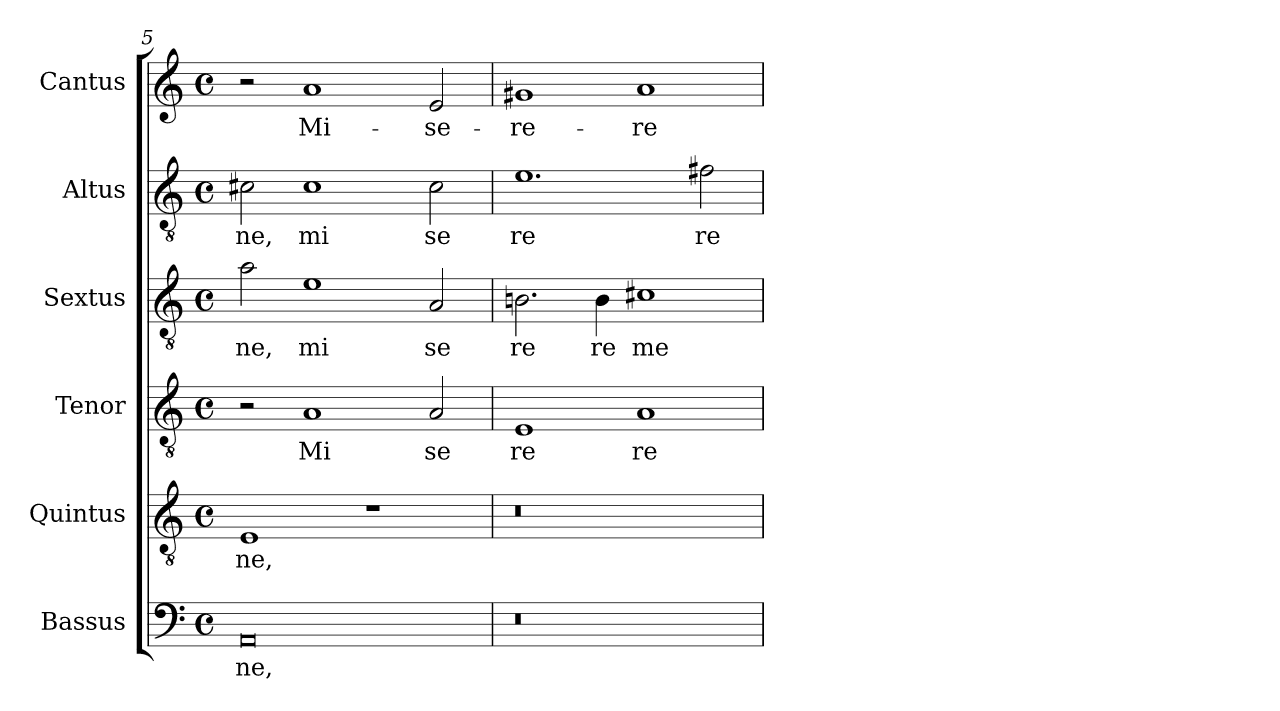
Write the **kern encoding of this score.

**kern	**text	**kern	**text	**kern	**text	**kern	**text	**kern	**text	**kern	**text
*part6	*part6	*part5	*part5	*part4	*part4	*part3	*part3	*part2	*part2	*part1	*part1
*staff6	*staff6	*staff5	*staff5	*staff4	*staff4	*staff3	*staff3	*staff2	*staff2	*staff1	*staff1
*I"Bassus	*	*I"Quintus	*	*I"Tenor	*	*I"Sextus	*	*I"Altus	*	*I"Cantus	*
*clefF4	*	*clefGv2	*	*clefGv2	*	*clefGv2	*	*clefGv2	*	*clefG2	*
*M4/4	*	*M4/4	*	*M4/4	*	*M4/4	*	*M4/4	*	*M4/4	*
*met(c)	*	*met(c)	*	*met(c)	*	*met(c)	*	*met(c)	*	*met(c)	*
=5	=5	=5	=5	=5	=5	=5	=5	=5	=5	=5	=5
!	!LO:LY:b:cj	!	!LO:LY:b:cj	!	!	!	!LO:LY:b:cj	!	!LO:LY:b:cj	!	!
0AA	ne,	1E	ne,	2r	.	2a\	ne,	2c#X\	ne,	2r	.
!	!	!	!	!	!LO:LY:b:cj	!	!LO:LY:b:cj	!	!LO:LY:b:cj	!	!LO:LY:b:cj
.	.	.	.	1A	Mi	1e	mi	1c#	mi	1a	Mi-
.	.	1r	.	.	.	.	.	.	.	.	.
!	!	!	!	!	!LO:LY:b:cj	!	!LO:LY:b:cj	!	!LO:LY:b:cj	!	!LO:LY:b:cj
.	.	.	.	2A/	se	2A/	se	2c#\	se	2e/	-se-
=6	=6	=6	=6	=6	=6	=6	=6	=6	=6	=6	=6
!	!	!	!	!	!LO:LY:b:cj	!	!LO:LY:b:cj	!	!LO:LY:b:cj	!	!LO:LY:b:cj
0r	.	0r	.	1E	re	2.Bn\	re	1.e	re	1g#X	-re-
!	!	!	!	!	!	!	!LO:LY:b:cj	!	!	!	!
.	.	.	.	.	.	4B\	re	.	.	.	.
!	!	!	!	!	!LO:LY:b:cj	!	!LO:LY:b:cj	!	!	!	!LO:LY:b:cj
.	.	.	.	1A	re	1c#X	me	.	.	1a	-re
!	!	!	!	!	!	!	!	!	!LO:LY:b:cj	!	!
.	.	.	.	.	.	.	.	2f#X\	re	.	.
=	=	=	=	=	=	=	=	=	=	=	=
*-	*-	*-	*-	*-	*-	*-	*-	*-	*-	*-	*-
